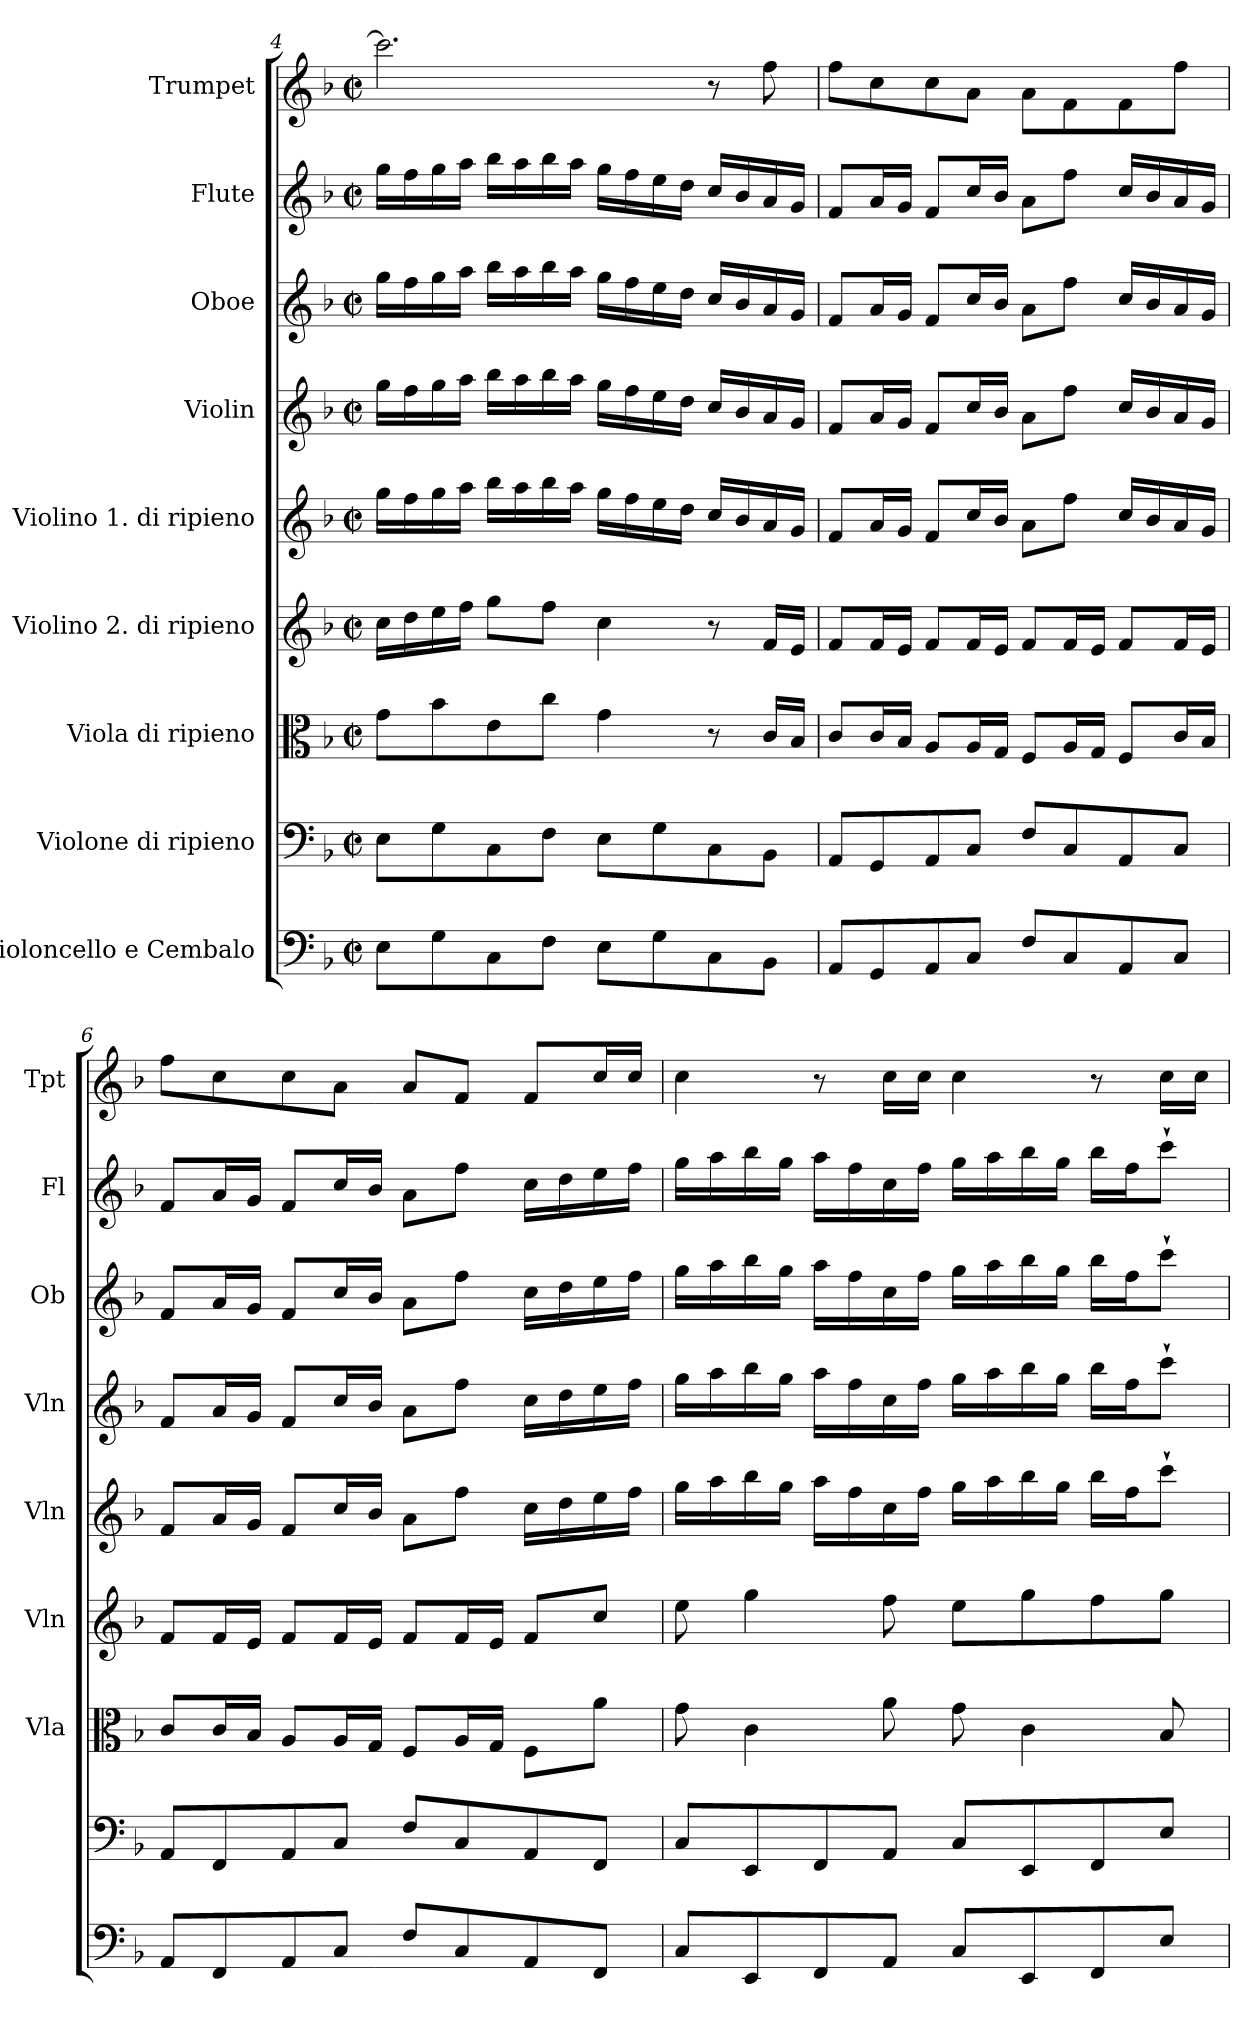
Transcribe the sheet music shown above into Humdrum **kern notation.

**kern	**kern	**kern	**kern	**kern	**kern	**kern	**kern	**kern
*part9	*part8	*part7	*part6	*part5	*part4	*part3	*part2	*part1
*staff9	*staff8	*staff7	*staff6	*staff5	*staff4	*staff3	*staff2	*staff1
*I"Violoncello e Cembalo	*I"Violone di ripieno	*I"Viola di ripieno	*I"Violino 2. di ripieno	*I"Violino 1. di ripieno	*I"Violin	*I"Oboe	*I"Flute	*I"Trumpet
*	*	*I'Vla	*I'Vln	*I'Vln	*I'Vln	*I'Ob	*I'Fl	*I'Tpt
*clefF4	*clefF4	*clefC3	*clefG2	*clefG2	*clefG2	*clefG2	*clefG2	*clefG2
*k[b-]	*k[b-]	*k[b-]	*k[b-]	*k[b-]	*k[b-]	*k[b-]	*k[b-]	*k[b-]
*F:	*F:	*F:	*F:	*F:	*F:	*F:	*F:	*F:
*M2/2	*M2/2	*M2/2	*M2/2	*M2/2	*M2/2	*M2/2	*M2/2	*M2/2
*met(c|)	*met(c|)	*met(c|)	*met(c|)	*met(c|)	*met(c|)	*met(c|)	*met(c|)	*met(c|)
=4	=4	=4	=4	=4	=4	=4	=4	=4
8EL	8EL	8gL	16ccLL	16ggLL	16ggLL	16ggLL	16ggLL	2.ccc]
.	.	.	16dd	16ff	16ff	16ff	16ff	.
8G	8G	8b-	16ee	16gg	16gg	16gg	16gg	.
.	.	.	16ffJJ	16aaJJ	16aaJJ	16aaJJ	16aaJJ	.
8C	8C	8e	8ggL	16bb-LL	16bb-LL	16bb-LL	16bb-LL	.
.	.	.	.	16aa	16aa	16aa	16aa	.
8FJ	8FJ	8ccJ	8ffJ	16bb-	16bb-	16bb-	16bb-	.
.	.	.	.	16aaJJ	16aaJJ	16aaJJ	16aaJJ	.
8EL	8EL	4g	4cc	16ggLL	16ggLL	16ggLL	16ggLL	.
.	.	.	.	16ff	16ff	16ff	16ff	.
8G	8G	.	.	16ee	16ee	16ee	16ee	.
.	.	.	.	16ddJJ	16ddJJ	16ddJJ	16ddJJ	.
8C	8C	8r	8r	16ccLL	16ccLL	16ccLL	16ccLL	8r
.	.	.	.	16b-	16b-	16b-	16b-	.
8BB-J	8BB-J	16cLL	16fLL	16a	16a	16a	16a	8ff
.	.	16B-JJ	16eJJ	16gJJ	16gJJ	16gJJ	16gJJ	.
=5	=5	=5	=5	=5	=5	=5	=5	=5
8AAL	8AAL	8cL	8fL	8fL	8fL	8fL	8fL	8ffL
8GG	8GG	16cL	16fL	16aL	16aL	16aL	16aL	8cc
.	.	16B-JJ	16eJJ	16gJJ	16gJJ	16gJJ	16gJJ	.
8AA	8AA	8AL	8fL	8fL	8fL	8fL	8fL	8cc
8CJ	8CJ	16AL	16fL	16ccL	16ccL	16ccL	16ccL	8aJ
.	.	16GJJ	16eJJ	16b-JJ	16b-JJ	16b-JJ	16b-JJ	.
8FL	8FL	8FL	8fL	8aL	8aL	8aL	8aL	8aL
8C	8C	16AL	16fL	8ffJ	8ffJ	8ffJ	8ffJ	8f
.	.	16GJJ	16eJJ	.	.	.	.	.
8AA	8AA	8FL	8fL	16ccLL	16ccLL	16ccLL	16ccLL	8f
.	.	.	.	16b-	16b-	16b-	16b-	.
8CJ	8CJ	16cL	16fL	16a	16a	16a	16a	8ffJ
.	.	16B-JJ	16eJJ	16gJJ	16gJJ	16gJJ	16gJJ	.
=6	=6	=6	=6	=6	=6	=6	=6	=6
8AAL	8AAL	8cL	8fL	8fL	8fL	8fL	8fL	8ffL
8FF	8FF	16cL	16fL	16aL	16aL	16aL	16aL	8cc
.	.	16B-JJ	16eJJ	16gJJ	16gJJ	16gJJ	16gJJ	.
8AA	8AA	8AL	8fL	8fL	8fL	8fL	8fL	8cc
8CJ	8CJ	16AL	16fL	16ccL	16ccL	16ccL	16ccL	8aJ
.	.	16GJJ	16eJJ	16b-JJ	16b-JJ	16b-JJ	16b-JJ	.
8FL	8FL	8FL	8fL	8aL	8aL	8aL	8aL	8aL
8C	8C	16AL	16fL	8ffJ	8ffJ	8ffJ	8ffJ	8fJ
.	.	16GJJ	16eJJ	.	.	.	.	.
8AA	8AA	8FL	8fL	16ccLL	16ccLL	16ccLL	16ccLL	8fL
.	.	.	.	16dd	16dd	16dd	16dd	.
8FFJ	8FFJ	8aJ	8ccJ	16ee	16ee	16ee	16ee	16ccL
.	.	.	.	16ffJJ	16ffJJ	16ffJJ	16ffJJ	16ccJJ
=7	=7	=7	=7	=7	=7	=7	=7	=7
8CL	8CL	8g	8ee	16ggLL	16ggLL	16ggLL	16ggLL	4cc
.	.	.	.	16aa	16aa	16aa	16aa	.
8EE	8EE	4c	4gg	16bb-	16bb-	16bb-	16bb-	.
.	.	.	.	16ggJJ	16ggJJ	16ggJJ	16ggJJ	.
8FF	8FF	.	.	16aaLL	16aaLL	16aaLL	16aaLL	8r
.	.	.	.	16ff	16ff	16ff	16ff	.
8AAJ	8AAJ	8a	8ff	16cc	16cc	16cc	16cc	16ccLL
.	.	.	.	16ffJJ	16ffJJ	16ffJJ	16ffJJ	16ccJJ
8CL	8CL	8g	8eeL	16ggLL	16ggLL	16ggLL	16ggLL	4cc
.	.	.	.	16aa	16aa	16aa	16aa	.
8EE	8EE	4c	8gg	16bb-	16bb-	16bb-	16bb-	.
.	.	.	.	16ggJJ	16ggJJ	16ggJJ	16ggJJ	.
8FF	8FF	.	8ff	16bb-LL	16bb-LL	16bb-LL	16bb-LL	8r
.	.	.	.	16ffJ	16ffJ	16ffJ	16ffJ	.
8EJ	8EJ	8B-	8ggJ	8ccc`J	8ccc`J	8ccc`J	8ccc`J	16ccLL
.	.	.	.	.	.	.	.	16ccJJ
=	=	=	=	=	=	=	=	=
*-	*-	*-	*-	*-	*-	*-	*-	*-
